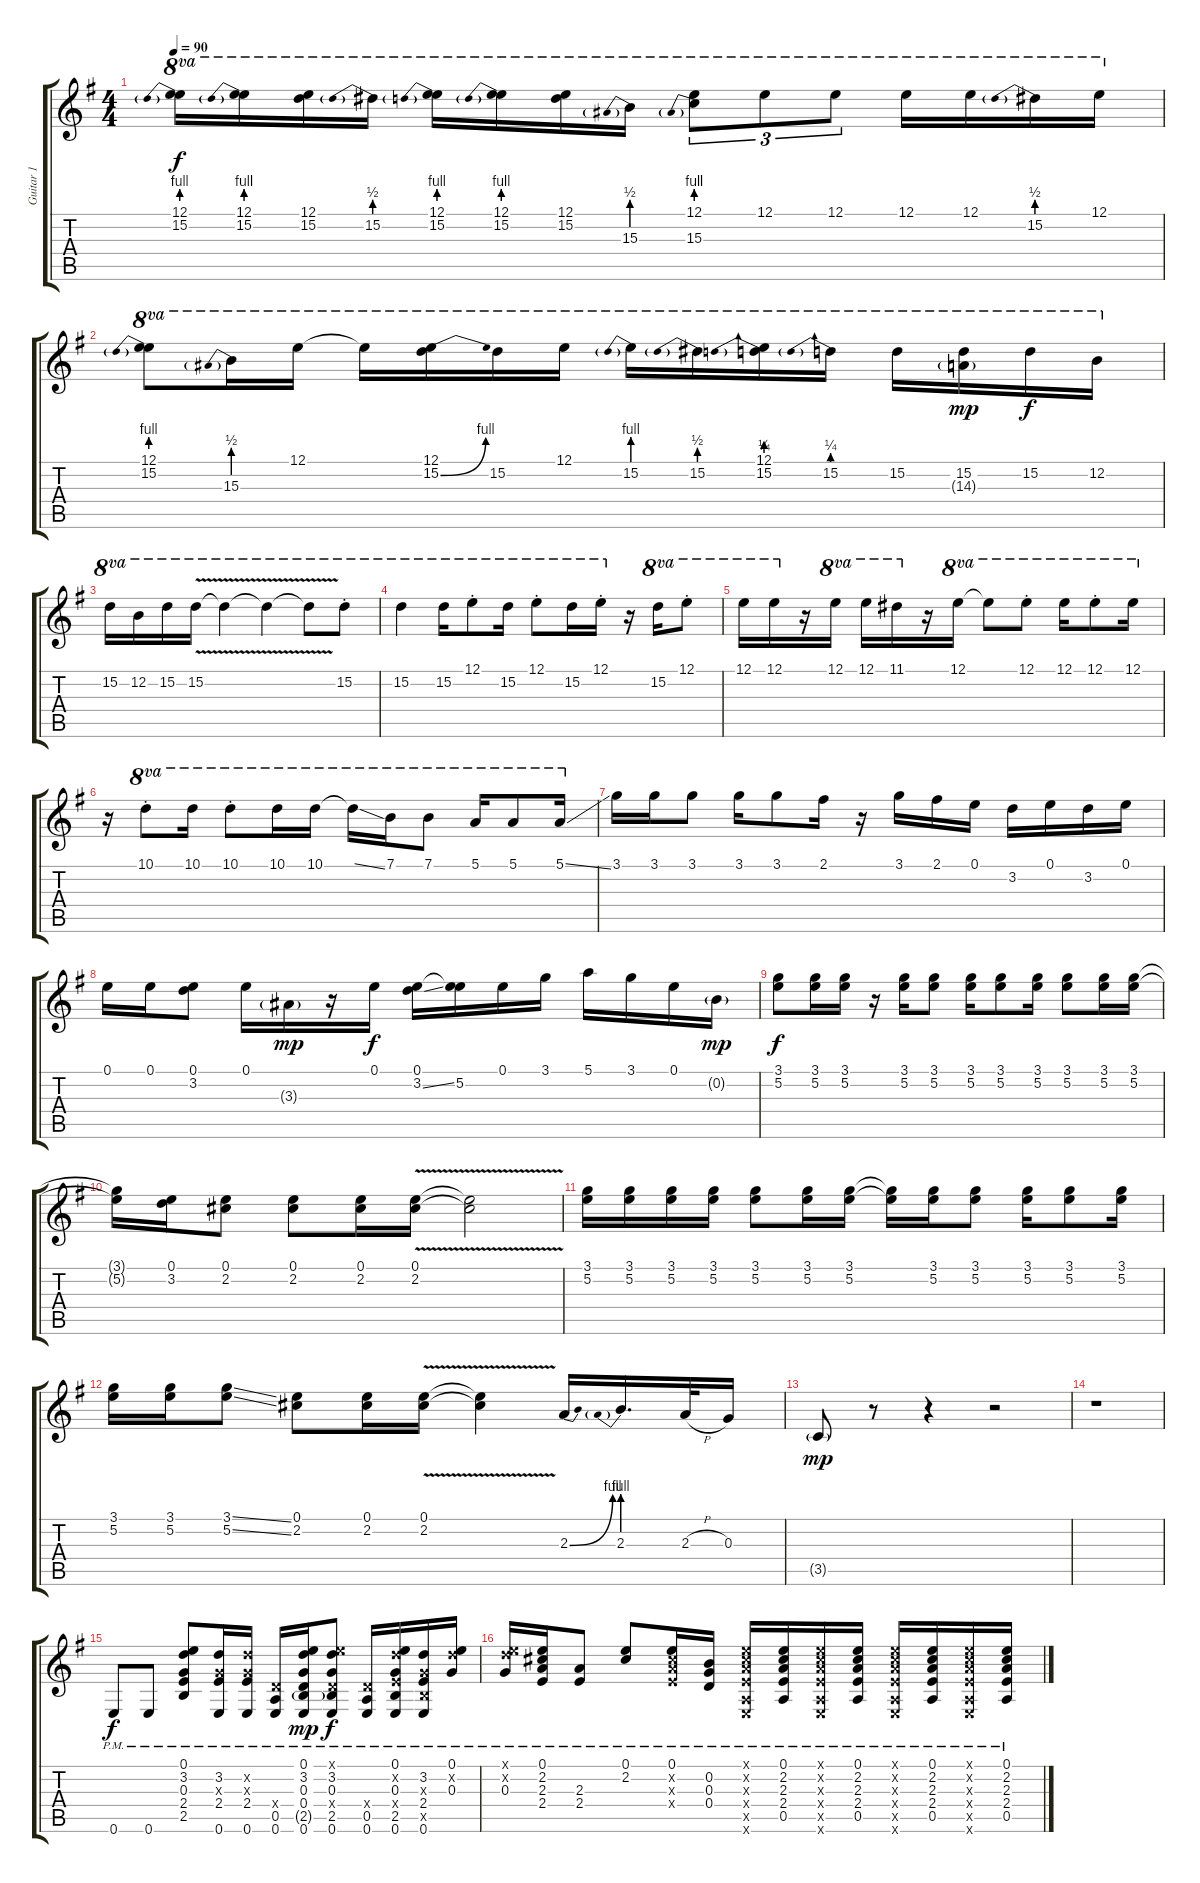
\track ("Guitar 1" "Guitar 1") {instrument overdrivenguitar}
\staff {score tabs}
\tuning (E4 B3 G3 D3 A2 E2) {hide}
\ts (4 4)
\tempo 90
\clef g2
\ks g
(12.1 15.2{be (prebend 0 4 60 4)}).16{ot 8va dy f} (12.1 15.2{be (prebend 0 4 60 4)}).16{ot 8va} (12.1 15.2).16{ot 8va} 15.2{be (prebend 0 2 60 2)}.16{ot 8va} (12.1 15.2{be (prebend 0 4 60 4)}).16{ot 8va} (12.1 15.2{be (prebend 0 4 60 4)}).16{ot 8va} (12.1 15.2).16{ot 8va} 15.3{be (prebend 0 2 60 2)}.16{ot 8va} (12.1 15.3{be (prebend 0 4 60 4)}).8{tu (3 2) ot 8va} 12.1.8{tu (3 2) ot 8va} 12.1.8{tu (3 2) ot 8va} 12.1.16{ot 8va} 12.1.16{ot 8va} 15.2{be (prebend 0 2 60 2)}.16{ot 8va} 12.1.16{ot 8va} |
(12.1 15.2{be (prebend 0 4 60 4)}).8{ot 8va} 15.3{be (prebend 0 2 60 2)}.16{ot 8va} 12.1.16{ot 8va} 12.1{t}.16{ot 8va} (12.1 15.2{be (bend 0 0 60 4)}).16{ot 8va} 15.2.16{ot 8va} 12.1.16{ot 8va} 15.2{be (prebend 0 4 60 4)}.16{ot 8va} 15.2{be (prebend 0 2 60 2)}.16{ot 8va} (12.1 15.2{be (prebend 0 1 60 1)}).16{ot 8va} 15.2{be (prebend 0 1 60 1)}.16{ot 8va} 15.2.16{ot 8va} (15.2 14.3{g}).16{ot 8va dy mp} 15.2.16{ot 8va dy f} 12.2.16{ot 8va} |
15.2.16{ot 8va} 12.2.16{ot 8va} 15.2.16{ot 8va} 15.2{v}.16{ot 8va} 15.2{v t}.4{ot 8va} 15.2{v t}.4{ot 8va} 15.2{v t}.8{ot 8va} 15.2{st}.8{ot 8va} |
15.2.4{ot 8va} 15.2.16{ot 8va} 12.1{st}.8{ot 8va} 15.2.16{ot 8va} 12.1{st}.8{ot 8va} 15.2.16{ot 8va} 12.1{st}.16{ot 8va} r.16 15.2.16{ot 8va} 12.1{st}.8{ot 8va} |
12.1.16{ot 8va} 12.1.16{ot 8va} r.16 12.1.16{ot 8va} 12.1.16{ot 8va} 11.1.16{ot 8va} r.16 12.1.16{ot 8va} 12.1{t}.8{ot 8va} 12.1{st}.8{ot 8va} 12.1.16{ot 8va} 12.1{st}.8{ot 8va} 12.1.16{ot 8va} |
r.16 10.1{st}.8{ot 8va} 10.1.16{ot 8va} 10.1{st}.8{ot 8va} 10.1.16{ot 8va} 10.1.16{ot 8va} 10.1{ss t}.16{ot 8va} 7.1.16{ot 8va} 7.1.8{ot 8va} 5.1.16{ot 8va} 5.1.8{ot 8va} 5.1{ss}.16{ot 8va} |
3.1.16 3.1.16 3.1.8 3.1.16 3.1.8 2.1.16 r.16 3.1.16 2.1.16 0.1.16 3.2.16 0.1.16 3.2.16 0.1.16 |
0.1.16 0.1.16 (0.1 3.2).8 0.1.16 3.3{g}.16{dy mp} r.16 0.1.16{dy f} (0.1 3.2{ss}).16 (0.1{t} 5.2).16 0.1.16 3.1.16 5.1.16 3.1.16 0.1.16 0.2{g}.16{dy mp} |
(3.1 5.2).8{dy f} (3.1 5.2).16 (3.1 5.2).16 r.16 (3.1 5.2).16 (3.1 5.2).8 (3.1 5.2).16 (3.1 5.2).8 (3.1 5.2).16 (3.1 5.2).8 (3.1 5.2).16 (3.1 5.2).16 |
(3.1{t} 5.2{t}).16 (0.1 3.2).16 (0.1 2.2).8 (0.1 2.2).8 (0.1 2.2).16 (0.1{v} 2.2{v}).16 (0.1{v t} 2.2{v t}).2 |
(3.1 5.2).16 (3.1 5.2).16 (3.1 5.2).16 (3.1 5.2).16 (3.1 5.2).8 (3.1 5.2).16 (3.1 5.2).16 (3.1{t} 5.2{t}).16 (3.1 5.2).16 (3.1 5.2).8 (3.1 5.2).16 (3.1 5.2).8 (3.1 5.2).16 |
(3.1 5.2).16 (3.1 5.2).16 (3.1{ss} 5.2{ss}).8 (0.1 2.2).8 (0.1 2.2).16 (0.1{v} 2.2{v}).16 (0.1{v t} 2.2{v t}).4 2.3{be (bend 0 0 60 4)}.16 2.3{be (prebend 0 4 60 4)}.16{d} 2.3{h}.32 0.3.16 |
3.5{g}.8{dy mp} r.8 r.4 r.2 |
r.1 |
0.6{pm}.8{dy f} 0.6{pm}.8 (0.1{pm} 3.2{pm} 0.3{pm} 2.4{pm} 2.5{pm}).8 (3.2{pm} 0.3{pm x} 2.4{pm} 0.6{pm}).16 (3.2{pm x} 0.3{pm x} 2.4{pm} 0.6{pm}).16 (0.4{pm x} 0.5{pm} 0.6{pm}).16 (0.1{pm} 3.2{pm} 0.3{pm} 0.4{pm} 2.5{g pm} 0.6{pm}).16{dy mp} (0.1{pm x} 3.2{pm} 0.3{pm} 0.4{pm x} 2.5{pm} 0.6{pm}).8{dy f} (0.4{pm x} 0.5{pm} 0.6{pm}).16 (0.1{pm} 3.2{pm x} 0.3{pm} 2.4{pm x} 2.5{pm} 0.6{pm}).16 (3.2{pm} 0.3{pm x} 2.4{pm} 2.5{pm x} 0.6{pm}).16 (0.1{pm} 3.2{pm x} 0.3{pm}).16 |
(0.1{pm x} 3.2{pm x} 0.3{pm}).16 (0.1{pm} 2.2{pm} 2.3{pm} 2.4{pm}).16 (2.3{pm} 2.4{pm}).8 (0.1{pm} 2.2{pm}).8 (0.1{pm} 2.2{pm x} 2.3{pm x} 2.4{pm x}).16 (0.2{pm} 0.3{pm} 0.4{pm}).16 (0.1{pm x} 2.2{pm x} 2.3{pm x} 2.4{pm x} 0.5{pm x} 0.6{pm x}).16 (0.1{pm} 2.2{pm} 2.3{pm} 2.4{pm} 0.5{pm}).16 (0.1{pm x} 2.2{pm x} 2.3{pm x} 2.4{pm x} 0.5{pm x} 0.6{pm x}).16 (0.1{pm} 2.2{pm} 2.3{pm} 2.4{pm} 0.5{pm}).16 (0.1{pm x} 2.2{pm x} 2.3{pm x} 2.4{pm x} 0.5{pm x} 0.6{pm x}).16 (0.1{pm} 2.2{pm} 2.3{pm} 2.4{pm} 0.5{pm}).16 (0.1{pm x} 2.2{pm x} 2.3{pm x} 2.4{pm x} 0.5{pm x} 0.6{pm x}).16 (0.1{pm} 2.2{pm} 2.3{pm} 2.4{pm} 0.5{pm}).16
